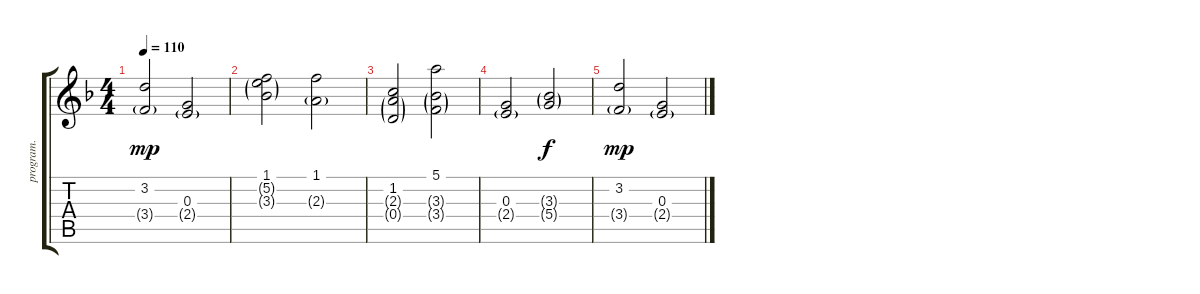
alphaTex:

\track ("program." "program.") {instrument electricpiano1}
\staff {score tabs}
\tuning (E5 B4 G4 D4 A3 E3) {hide}
\ts (4 4)
\tempo 110
\clef g2
\ks f
(3.2 3.4{g}).2{dy mp} (0.3 2.4{g}).2 |
(1.1 5.2{g} 3.3{g}).2 (1.1 2.3{g}).2 |
(1.2 2.3{g} 0.4{g}).2 (5.1 3.3{g} 3.4{g}).2 |
(0.3 2.4{g}).2 (3.3{g} 5.4{g}).2{dy f} |
(3.2 3.4{g}).2{dy mp} (0.3 2.4{g}).2
